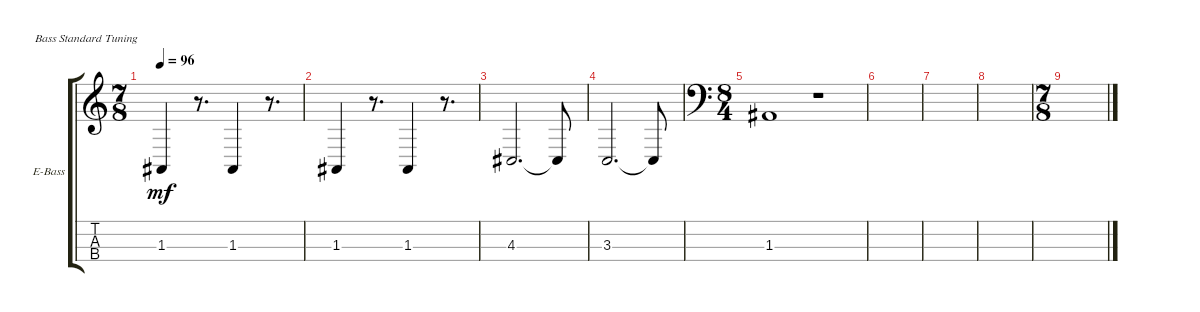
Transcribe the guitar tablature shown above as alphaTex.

\defaultSystemsLayout 4
\bracketExtendMode groupsimilarinstruments
\firstSystemTrackNameOrientation horizontal
\otherSystemsTrackNameOrientation horizontal
\track ("Electric Bass" "E-Bass") {instrument electricbassfinger}
\staff {score tabs}
\tuning (G2 D2 A1 E1)
\ts (7 8)
\tempo 96
\clef g2
\ks c
1.3.4{dy mf} r.8{d} 1.3.4 r.8{d} |
1.3.4 r.8{d} 1.3.4 r.8{d} |
4.3.2{d} 4.3{t}.8 |
3.3.2{d} 3.3{t}.8 |
\ts (8 4)
\clef f4
1.3.1 r.1 |
|
|
|
\ts (7 8)
